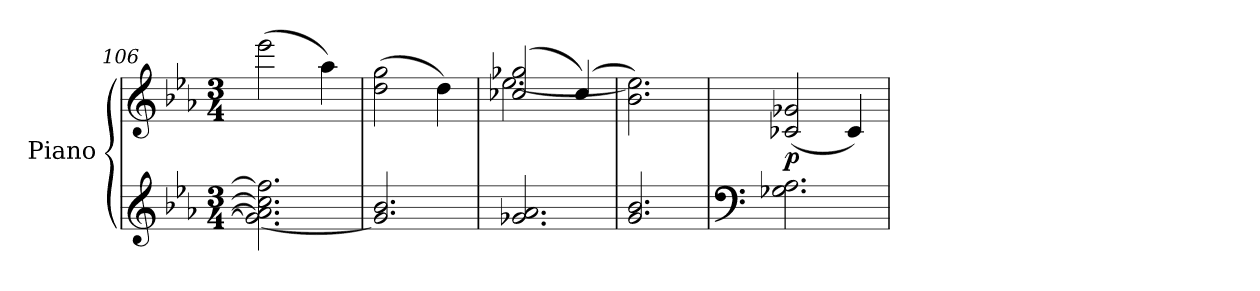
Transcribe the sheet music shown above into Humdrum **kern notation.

**kern	**kern	**dynam
*part1	*part1	*part1
*staff2	*staff1	*staff1/2
*I"Piano	*	*
*I'Pno.	*	*
*clefG2	*clefG2	*
*k[b-e-a-]	*k[b-e-a-]	*
*M3/4	*M3/4	*
=106	=106	=106
(>2.g-\_ 2.a-\] 2.cc-\] 2.ff-\]	(>2eee-\	.
.	4aa-\)	.
=107	=107	=107
2.g-/] 2.b-/	(>2dd\ 2gg\)	.
.	4dd\)	.
=108	=108	=108
*	*^	*
2.g-X/ 2.a-/	(>2cc-X/ 2gg-X/	[2.ee-\	.
.	(>4cc-/)	.	.
*	*v	*v	*
=109	=109	=109
2.g/ 2.b-/	2.b-\ 2.ee-\])	.
!!LO:PB:g=z
=110	=110	=110
*clefF4	*	*
!	!	!LO:DY:b
2.G-X\ 2.A-\	(<2c-X/ 2g-X/	p
.	4c-/)	.
=	=	=
*-	*-	*-
